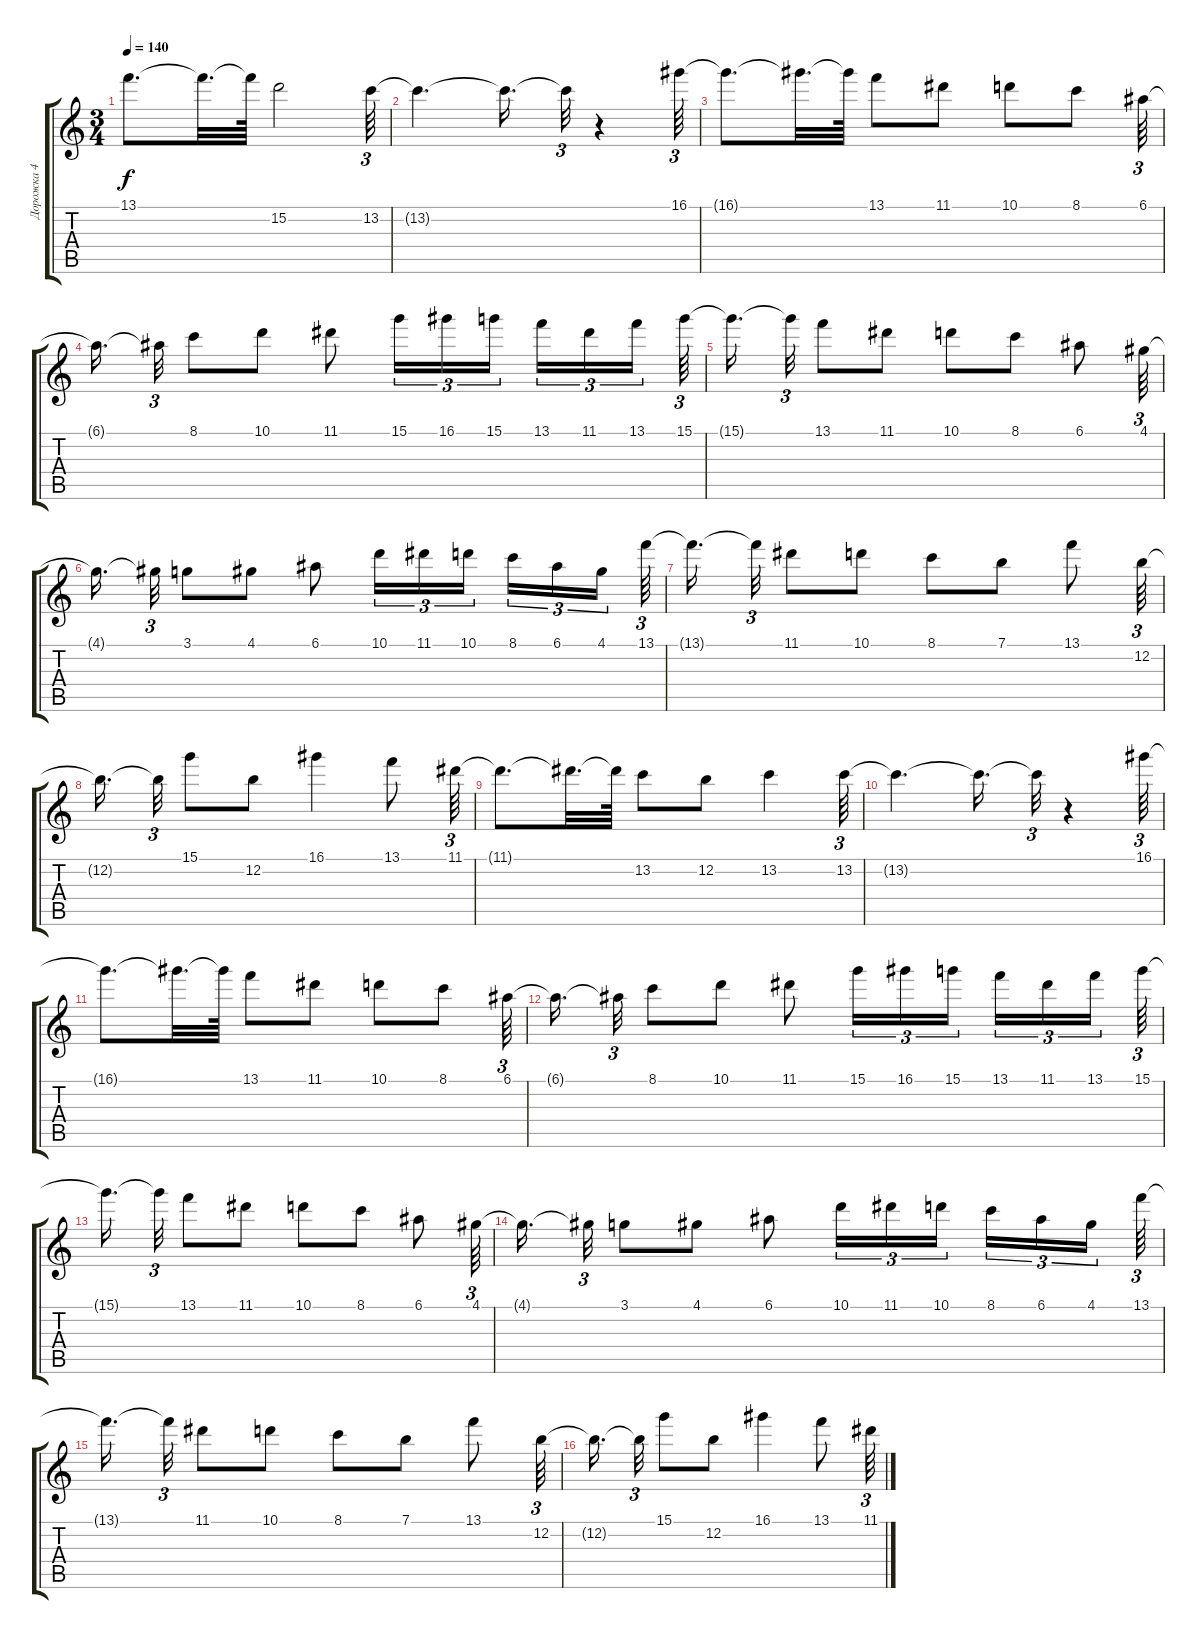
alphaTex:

\track ("Дорожка 4" "Дорожка 4") {instrument overdrivenguitar}
\staff {score tabs}
\tuning (E4 B3 G3 D3 A2 E2) {hide}
\ts (3 4)
\tempo 140
\clef g2
\ks c
13.1{t}.8{d dy f} 13.1{t}.32{d} 13.1{t}.64 15.2.2 13.2.64{tu (3 2)} |
13.2{t}.4{d} 13.2{t}.16{d} 13.2{t}.32{tu (3 2)} r.4 16.1.64{tu (3 2)} |
16.1{t}.8{d} 16.1{t}.32{d} 16.1{t}.64 13.1.8 11.1.8 10.1.8 8.1.8 6.1.64{tu (3 2)} |
6.1{t}.16{d} 6.1{t}.32{tu (3 2)} 8.1.8 10.1.8 11.1.8 15.1.16{tu (3 2)} 16.1.16{tu (3 2)} 15.1.16{tu (3 2)} 13.1.16{tu (3 2)} 11.1.16{tu (3 2)} 13.1.16{tu (3 2)} 15.1.64{tu (3 2)} |
15.1{t}.16{d} 15.1{t}.32{tu (3 2)} 13.1.8 11.1.8 10.1.8 8.1.8 6.1.8 4.1.64{tu (3 2)} |
4.1{t}.16{d} 4.1{t}.32{tu (3 2)} 3.1.8 4.1.8 6.1.8 10.1.16{tu (3 2)} 11.1.16{tu (3 2)} 10.1.16{tu (3 2)} 8.1.16{tu (3 2)} 6.1.16{tu (3 2)} 4.1.16{tu (3 2)} 13.1.64{tu (3 2)} |
13.1{t}.16{d} 13.1{t}.32{tu (3 2)} 11.1.8 10.1.8 8.1.8 7.1.8 13.1.8 12.2.64{tu (3 2)} |
12.2{t}.16{d} 12.2{t}.32{tu (3 2)} 15.1.8 12.2.8 16.1.4 13.1.8 11.1.64{tu (3 2)} |
11.1{t}.8{d} 11.1{t}.32{d} 11.1{t}.64 13.2.8 12.2.8 13.2.4 13.2.64{tu (3 2)} |
13.2{t}.4{d} 13.2{t}.16{d} 13.2{t}.32{tu (3 2)} r.4 16.1.64{tu (3 2)} |
16.1{t}.8{d} 16.1{t}.32{d} 16.1{t}.64 13.1.8 11.1.8 10.1.8 8.1.8 6.1.64{tu (3 2)} |
6.1{t}.16{d} 6.1{t}.32{tu (3 2)} 8.1.8 10.1.8 11.1.8 15.1.16{tu (3 2)} 16.1.16{tu (3 2)} 15.1.16{tu (3 2)} 13.1.16{tu (3 2)} 11.1.16{tu (3 2)} 13.1.16{tu (3 2)} 15.1.64{tu (3 2)} |
15.1{t}.16{d} 15.1{t}.32{tu (3 2)} 13.1.8 11.1.8 10.1.8 8.1.8 6.1.8 4.1.64{tu (3 2)} |
4.1{t}.16{d} 4.1{t}.32{tu (3 2)} 3.1.8 4.1.8 6.1.8 10.1.16{tu (3 2)} 11.1.16{tu (3 2)} 10.1.16{tu (3 2)} 8.1.16{tu (3 2)} 6.1.16{tu (3 2)} 4.1.16{tu (3 2)} 13.1.64{tu (3 2)} |
13.1{t}.16{d} 13.1{t}.32{tu (3 2)} 11.1.8 10.1.8 8.1.8 7.1.8 13.1.8 12.2.64{tu (3 2)} |
12.2{t}.16{d} 12.2{t}.32{tu (3 2)} 15.1.8 12.2.8 16.1.4 13.1.8 11.1.64{tu (3 2)}
